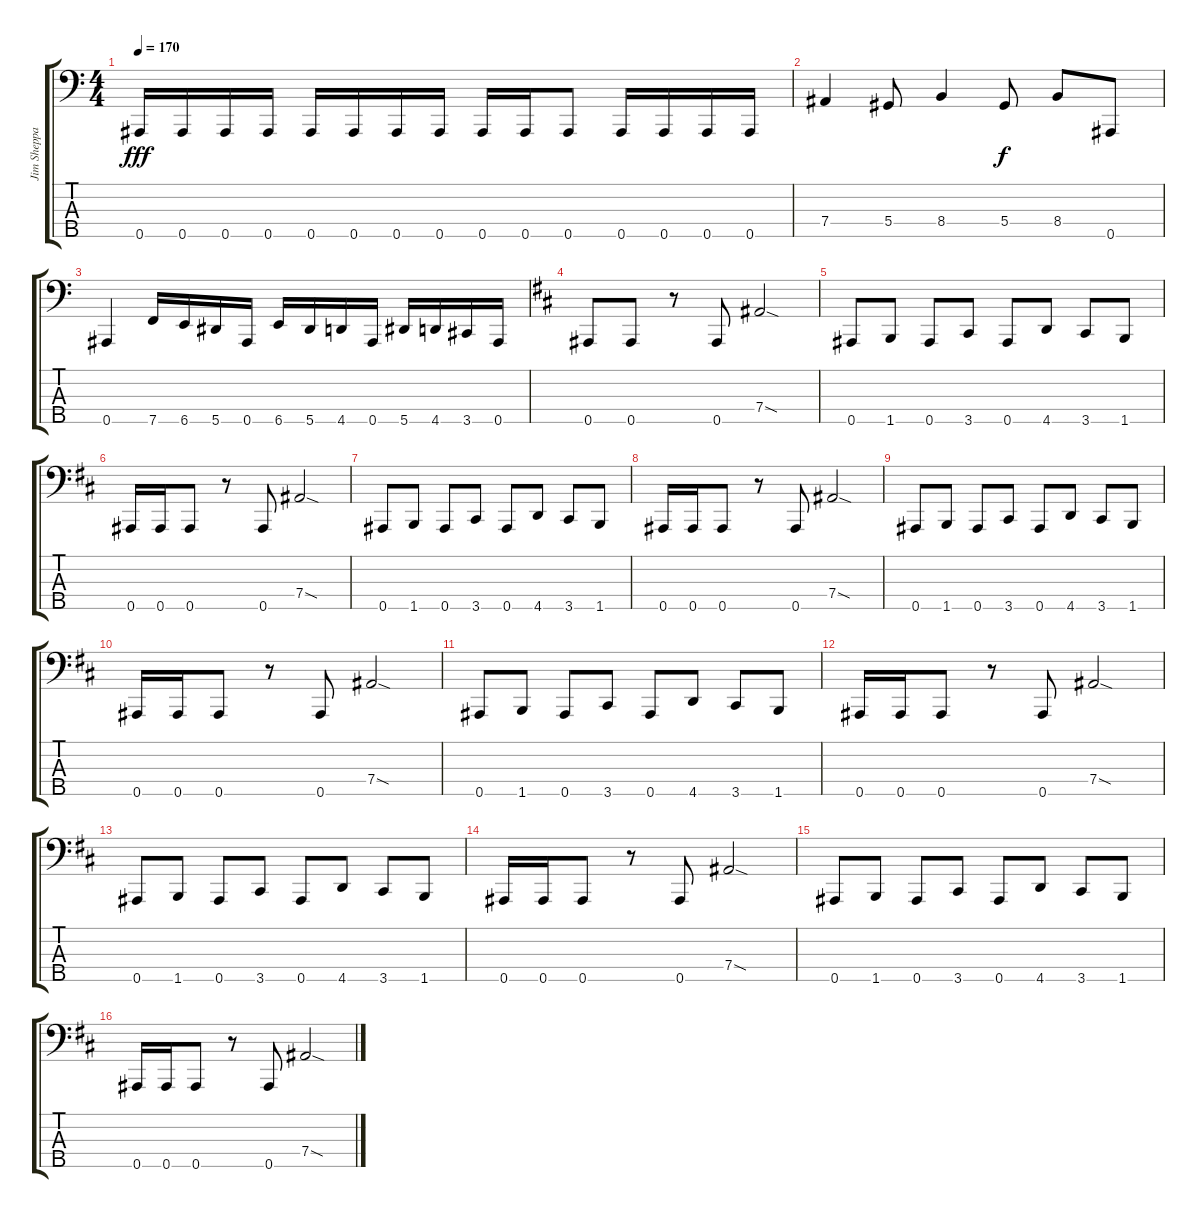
\track ("Jim Sheppard" "Jim Sheppa") {instrument electricbasspick}
\staff {score tabs}
\tuning (Gb2 Db2 Ab1 Eb1 Bb0) {hide}
\ts (4 4)
\tempo 170
\clef f4
\ks c
0.5.16{dy fff} 0.5.16 0.5.16 0.5.16 0.5.16 0.5.16 0.5.16 0.5.16 0.5.16 0.5.16 0.5.8 0.5.16 0.5.16 0.5.16 0.5.16 |
7.4.4 5.4.8 8.4.4 5.4.8{dy f} 8.4.8 0.5.8 |
0.5.4 7.5.16 6.5.16 5.5.16 0.5.16 6.5.16 5.5.16 4.5.16 0.5.16 5.5.16 4.5.16 3.5.16 0.5.16 |
\ks d
0.5.8 0.5.8 r.8 0.5.8 7.4{sod}.2 |
0.5.8 1.5.8 0.5.8 3.5.8 0.5.8 4.5.8 3.5.8 1.5.8 |
0.5.16 0.5.16 0.5.8 r.8 0.5.8 7.4{sod}.2 |
0.5.8 1.5.8 0.5.8 3.5.8 0.5.8 4.5.8 3.5.8 1.5.8 |
0.5.16 0.5.16 0.5.8 r.8 0.5.8 7.4{sod}.2 |
0.5.8 1.5.8 0.5.8 3.5.8 0.5.8 4.5.8 3.5.8 1.5.8 |
0.5.16 0.5.16 0.5.8 r.8 0.5.8 7.4{sod}.2 |
0.5.8 1.5.8 0.5.8 3.5.8 0.5.8 4.5.8 3.5.8 1.5.8 |
0.5.16 0.5.16 0.5.8 r.8 0.5.8 7.4{sod}.2 |
0.5.8 1.5.8 0.5.8 3.5.8 0.5.8 4.5.8 3.5.8 1.5.8 |
0.5.16 0.5.16 0.5.8 r.8 0.5.8 7.4{sod}.2 |
0.5.8 1.5.8 0.5.8 3.5.8 0.5.8 4.5.8 3.5.8 1.5.8 |
0.5.16 0.5.16 0.5.8 r.8 0.5.8 7.4{sod}.2
